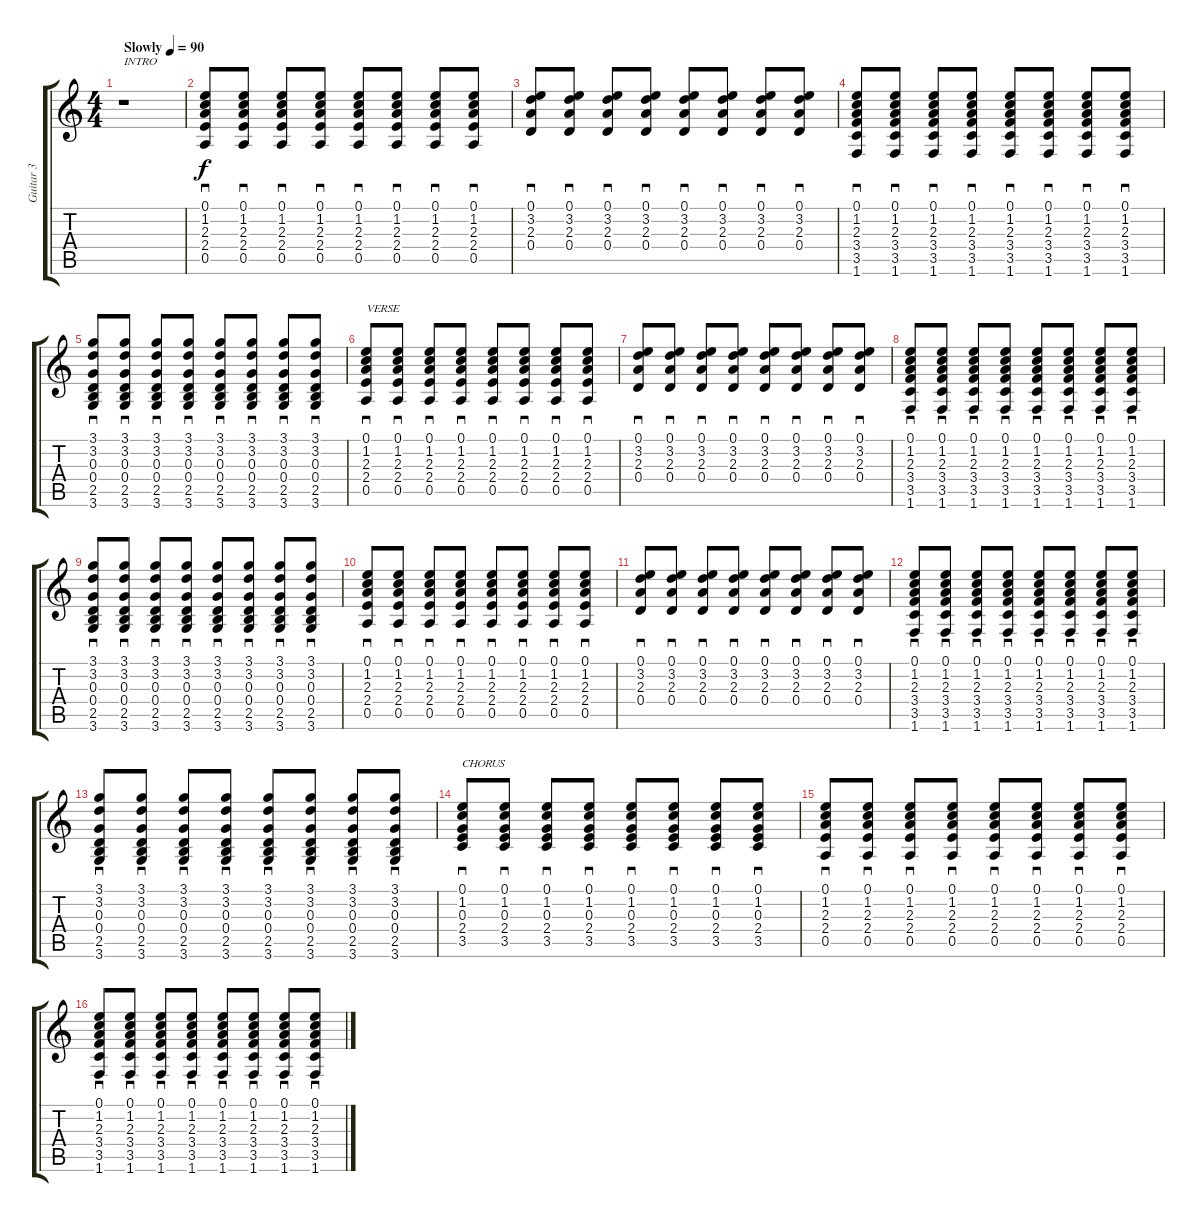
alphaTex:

\track ("Guitar 3" "Guitar 3") {instrument acousticguitarnylon}
\staff {score tabs}
\tuning (E4 B3 G3 D3 A2 E2) {hide}
\ts (4 4)
\tempo (90 "Slowly")
\clef g2
\ks c
r.1{txt "INTRO" dy f instrument acousticguitarnylon} |
(0.1 1.2 2.3 2.4 0.5).8{sd} (0.1 1.2 2.3 2.4 0.5).8{sd} (0.1 1.2 2.3 2.4 0.5).8{sd} (0.1 1.2 2.3 2.4 0.5).8{sd} (0.1 1.2 2.3 2.4 0.5).8{sd} (0.1 1.2 2.3 2.4 0.5).8{sd} (0.1 1.2 2.3 2.4 0.5).8{sd} (0.1 1.2 2.3 2.4 0.5).8{sd} |
(0.1 3.2 2.3 0.4).8{sd} (0.1 3.2 2.3 0.4).8{sd} (0.1 3.2 2.3 0.4).8{sd} (0.1 3.2 2.3 0.4).8{sd} (0.1 3.2 2.3 0.4).8{sd} (0.1 3.2 2.3 0.4).8{sd} (0.1 3.2 2.3 0.4).8{sd} (0.1 3.2 2.3 0.4).8{sd} |
(0.1 1.2 2.3 3.4 3.5 1.6).8{sd} (0.1 1.2 2.3 3.4 3.5 1.6).8{sd} (0.1 1.2 2.3 3.4 3.5 1.6).8{sd} (0.1 1.2 2.3 3.4 3.5 1.6).8{sd} (0.1 1.2 2.3 3.4 3.5 1.6).8{sd} (0.1 1.2 2.3 3.4 3.5 1.6).8{sd} (0.1 1.2 2.3 3.4 3.5 1.6).8{sd} (0.1 1.2 2.3 3.4 3.5 1.6).8{sd} |
(3.1 3.2 0.3 0.4 2.5 3.6).8{sd} (3.1 3.2 0.3 0.4 2.5 3.6).8{sd} (3.1 3.2 0.3 0.4 2.5 3.6).8{sd} (3.1 3.2 0.3 0.4 2.5 3.6).8{sd} (3.1 3.2 0.3 0.4 2.5 3.6).8{sd} (3.1 3.2 0.3 0.4 2.5 3.6).8{sd} (3.1 3.2 0.3 0.4 2.5 3.6).8{sd} (3.1 3.2 0.3 0.4 2.5 3.6).8{sd} |
(0.1 1.2 2.3 2.4 0.5).8{sd txt "VERSE"} (0.1 1.2 2.3 2.4 0.5).8{sd} (0.1 1.2 2.3 2.4 0.5).8{sd} (0.1 1.2 2.3 2.4 0.5).8{sd} (0.1 1.2 2.3 2.4 0.5).8{sd} (0.1 1.2 2.3 2.4 0.5).8{sd} (0.1 1.2 2.3 2.4 0.5).8{sd} (0.1 1.2 2.3 2.4 0.5).8{sd} |
(0.1 3.2 2.3 0.4).8{sd} (0.1 3.2 2.3 0.4).8{sd} (0.1 3.2 2.3 0.4).8{sd} (0.1 3.2 2.3 0.4).8{sd} (0.1 3.2 2.3 0.4).8{sd} (0.1 3.2 2.3 0.4).8{sd} (0.1 3.2 2.3 0.4).8{sd} (0.1 3.2 2.3 0.4).8{sd} |
(0.1 1.2 2.3 3.4 3.5 1.6).8{sd} (0.1 1.2 2.3 3.4 3.5 1.6).8{sd} (0.1 1.2 2.3 3.4 3.5 1.6).8{sd} (0.1 1.2 2.3 3.4 3.5 1.6).8{sd} (0.1 1.2 2.3 3.4 3.5 1.6).8{sd} (0.1 1.2 2.3 3.4 3.5 1.6).8{sd} (0.1 1.2 2.3 3.4 3.5 1.6).8{sd} (0.1 1.2 2.3 3.4 3.5 1.6).8{sd} |
(3.1 3.2 0.3 0.4 2.5 3.6).8{sd} (3.1 3.2 0.3 0.4 2.5 3.6).8{sd} (3.1 3.2 0.3 0.4 2.5 3.6).8{sd} (3.1 3.2 0.3 0.4 2.5 3.6).8{sd} (3.1 3.2 0.3 0.4 2.5 3.6).8{sd} (3.1 3.2 0.3 0.4 2.5 3.6).8{sd} (3.1 3.2 0.3 0.4 2.5 3.6).8{sd} (3.1 3.2 0.3 0.4 2.5 3.6).8{sd} |
(0.1 1.2 2.3 2.4 0.5).8{sd} (0.1 1.2 2.3 2.4 0.5).8{sd} (0.1 1.2 2.3 2.4 0.5).8{sd} (0.1 1.2 2.3 2.4 0.5).8{sd} (0.1 1.2 2.3 2.4 0.5).8{sd} (0.1 1.2 2.3 2.4 0.5).8{sd} (0.1 1.2 2.3 2.4 0.5).8{sd} (0.1 1.2 2.3 2.4 0.5).8{sd} |
(0.1 3.2 2.3 0.4).8{sd} (0.1 3.2 2.3 0.4).8{sd} (0.1 3.2 2.3 0.4).8{sd} (0.1 3.2 2.3 0.4).8{sd} (0.1 3.2 2.3 0.4).8{sd} (0.1 3.2 2.3 0.4).8{sd} (0.1 3.2 2.3 0.4).8{sd} (0.1 3.2 2.3 0.4).8{sd} |
(0.1 1.2 2.3 3.4 3.5 1.6).8{sd} (0.1 1.2 2.3 3.4 3.5 1.6).8{sd} (0.1 1.2 2.3 3.4 3.5 1.6).8{sd} (0.1 1.2 2.3 3.4 3.5 1.6).8{sd} (0.1 1.2 2.3 3.4 3.5 1.6).8{sd} (0.1 1.2 2.3 3.4 3.5 1.6).8{sd} (0.1 1.2 2.3 3.4 3.5 1.6).8{sd} (0.1 1.2 2.3 3.4 3.5 1.6).8{sd} |
(3.1 3.2 0.3 0.4 2.5 3.6).8{sd} (3.1 3.2 0.3 0.4 2.5 3.6).8{sd} (3.1 3.2 0.3 0.4 2.5 3.6).8{sd} (3.1 3.2 0.3 0.4 2.5 3.6).8{sd} (3.1 3.2 0.3 0.4 2.5 3.6).8{sd} (3.1 3.2 0.3 0.4 2.5 3.6).8{sd} (3.1 3.2 0.3 0.4 2.5 3.6).8{sd} (3.1 3.2 0.3 0.4 2.5 3.6).8{sd} |
(0.1 1.2 0.3 2.4 3.5).8{sd txt "CHORUS"} (0.1 1.2 0.3 2.4 3.5).8{sd} (0.1 1.2 0.3 2.4 3.5).8{sd} (0.1 1.2 0.3 2.4 3.5).8{sd} (0.1 1.2 0.3 2.4 3.5).8{sd} (0.1 1.2 0.3 2.4 3.5).8{sd} (0.1 1.2 0.3 2.4 3.5).8{sd} (0.1 1.2 0.3 2.4 3.5).8{sd} |
(0.1 1.2 2.3 2.4 0.5).8{sd} (0.1 1.2 2.3 2.4 0.5).8{sd} (0.1 1.2 2.3 2.4 0.5).8{sd} (0.1 1.2 2.3 2.4 0.5).8{sd} (0.1 1.2 2.3 2.4 0.5).8{sd} (0.1 1.2 2.3 2.4 0.5).8{sd} (0.1 1.2 2.3 2.4 0.5).8{sd} (0.1 1.2 2.3 2.4 0.5).8{sd} |
(0.1 1.2 2.3 3.4 3.5 1.6).8{sd} (0.1 1.2 2.3 3.4 3.5 1.6).8{sd} (0.1 1.2 2.3 3.4 3.5 1.6).8{sd} (0.1 1.2 2.3 3.4 3.5 1.6).8{sd} (0.1 1.2 2.3 3.4 3.5 1.6).8{sd} (0.1 1.2 2.3 3.4 3.5 1.6).8{sd} (0.1 1.2 2.3 3.4 3.5 1.6).8{sd} (0.1 1.2 2.3 3.4 3.5 1.6).8{sd}
